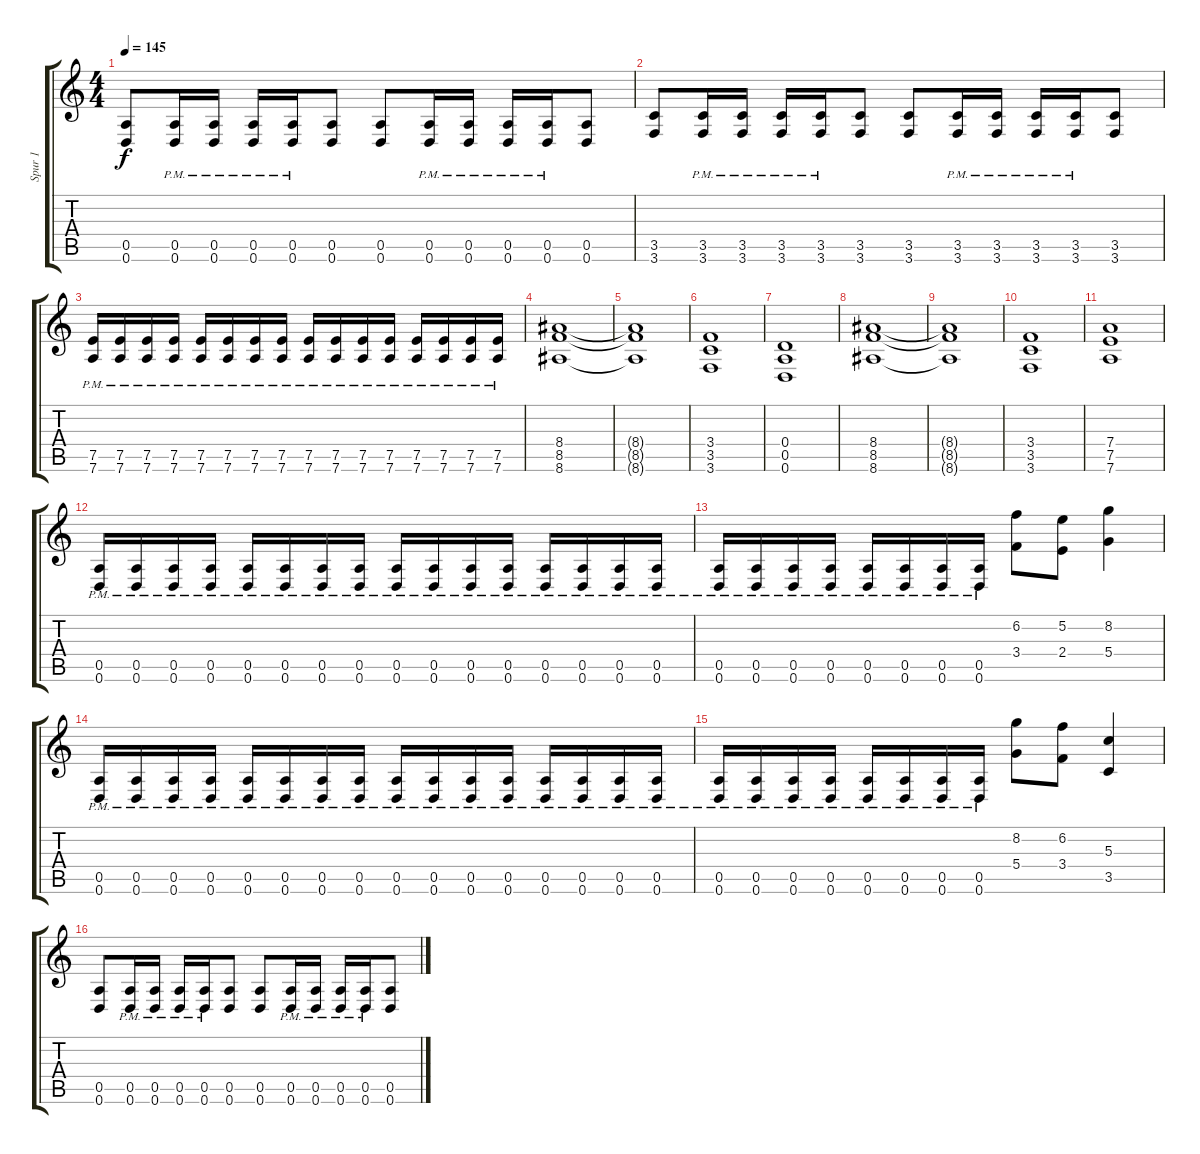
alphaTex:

\track ("Spur 1" "Spur 1") {instrument distortionguitar}
\staff {score tabs}
\tuning (E4 B3 G3 D3 A2 D2) {hide}
\ts (4 4)
\tempo 145
\clef g2
\ks c
(0.5 0.6).8{dy f} (0.5{pm} 0.6{pm}).16 (0.5{pm} 0.6{pm}).16 (0.5{pm} 0.6{pm}).16 (0.5{pm} 0.6{pm}).16 (0.5 0.6).8 (0.5 0.6).8 (0.5{pm} 0.6{pm}).16 (0.5{pm} 0.6{pm}).16 (0.5{pm} 0.6{pm}).16 (0.5{pm} 0.6{pm}).16 (0.5 0.6).8 |
(3.5 3.6).8 (3.5{pm} 3.6{pm}).16 (3.5{pm} 3.6{pm}).16 (3.5{pm} 3.6{pm}).16 (3.5{pm} 3.6{pm}).16 (3.5 3.6).8 (3.5 3.6).8 (3.5{pm} 3.6{pm}).16 (3.5{pm} 3.6{pm}).16 (3.5{pm} 3.6{pm}).16 (3.5{pm} 3.6{pm}).16 (3.5 3.6).8 |
(7.5{pm} 7.6{pm}).16 (7.5{pm} 7.6{pm}).16 (7.5{pm} 7.6{pm}).16 (7.5{pm} 7.6{pm}).16 (7.5{pm} 7.6{pm}).16 (7.5{pm} 7.6{pm}).16 (7.5{pm} 7.6{pm}).16 (7.5{pm} 7.6{pm}).16 (7.5{pm} 7.6{pm}).16 (7.5{pm} 7.6{pm}).16 (7.5{pm} 7.6{pm}).16 (7.5{pm} 7.6{pm}).16 (7.5{pm} 7.6{pm}).16 (7.5{pm} 7.6{pm}).16 (7.5{pm} 7.6{pm}).16 (7.5{pm} 7.6{pm}).16 |
(8.4 8.5 8.6).1 |
(8.4{t} 8.5{t} 8.6{t}).1 |
(3.4 3.5 3.6).1 |
(0.4 0.5 0.6).1 |
(8.4 8.5 8.6).1 |
(8.4{t} 8.5{t} 8.6{t}).1 |
(3.4 3.5 3.6).1 |
(7.4 7.5 7.6).1 |
(0.5{pm} 0.6{pm}).16 (0.5{pm} 0.6{pm}).16 (0.5{pm} 0.6{pm}).16 (0.5{pm} 0.6{pm}).16 (0.5{pm} 0.6{pm}).16 (0.5{pm} 0.6{pm}).16 (0.5{pm} 0.6{pm}).16 (0.5{pm} 0.6{pm}).16 (0.5{pm} 0.6{pm}).16 (0.5{pm} 0.6{pm}).16 (0.5{pm} 0.6{pm}).16 (0.5{pm} 0.6{pm}).16 (0.5{pm} 0.6{pm}).16 (0.5{pm} 0.6{pm}).16 (0.5{pm} 0.6{pm}).16 (0.5{pm} 0.6{pm}).16 |
(0.5{pm} 0.6{pm}).16 (0.5{pm} 0.6{pm}).16 (0.5{pm} 0.6{pm}).16 (0.5{pm} 0.6{pm}).16 (0.5{pm} 0.6{pm}).16 (0.5{pm} 0.6{pm}).16 (0.5{pm} 0.6{pm}).16 (0.5{pm} 0.6{pm}).16 (6.2 3.4).8 (5.2 2.4).8 (8.2 5.4).4 |
(0.5{pm} 0.6{pm}).16 (0.5{pm} 0.6{pm}).16 (0.5{pm} 0.6{pm}).16 (0.5{pm} 0.6{pm}).16 (0.5{pm} 0.6{pm}).16 (0.5{pm} 0.6{pm}).16 (0.5{pm} 0.6{pm}).16 (0.5{pm} 0.6{pm}).16 (0.5{pm} 0.6{pm}).16 (0.5{pm} 0.6{pm}).16 (0.5{pm} 0.6{pm}).16 (0.5{pm} 0.6{pm}).16 (0.5{pm} 0.6{pm}).16 (0.5{pm} 0.6{pm}).16 (0.5{pm} 0.6{pm}).16 (0.5{pm} 0.6{pm}).16 |
(0.5{pm} 0.6{pm}).16 (0.5{pm} 0.6{pm}).16 (0.5{pm} 0.6{pm}).16 (0.5{pm} 0.6{pm}).16 (0.5{pm} 0.6{pm}).16 (0.5{pm} 0.6{pm}).16 (0.5{pm} 0.6{pm}).16 (0.5{pm} 0.6{pm}).16 (8.2 5.4).8 (6.2 3.4).8 (5.3 3.5).4 |
(0.5 0.6).8 (0.5{pm} 0.6{pm}).16 (0.5{pm} 0.6{pm}).16 (0.5{pm} 0.6{pm}).16 (0.5{pm} 0.6{pm}).16 (0.5 0.6).8 (0.5 0.6).8 (0.5{pm} 0.6{pm}).16 (0.5{pm} 0.6{pm}).16 (0.5{pm} 0.6{pm}).16 (0.5{pm} 0.6{pm}).16 (0.5 0.6).8
